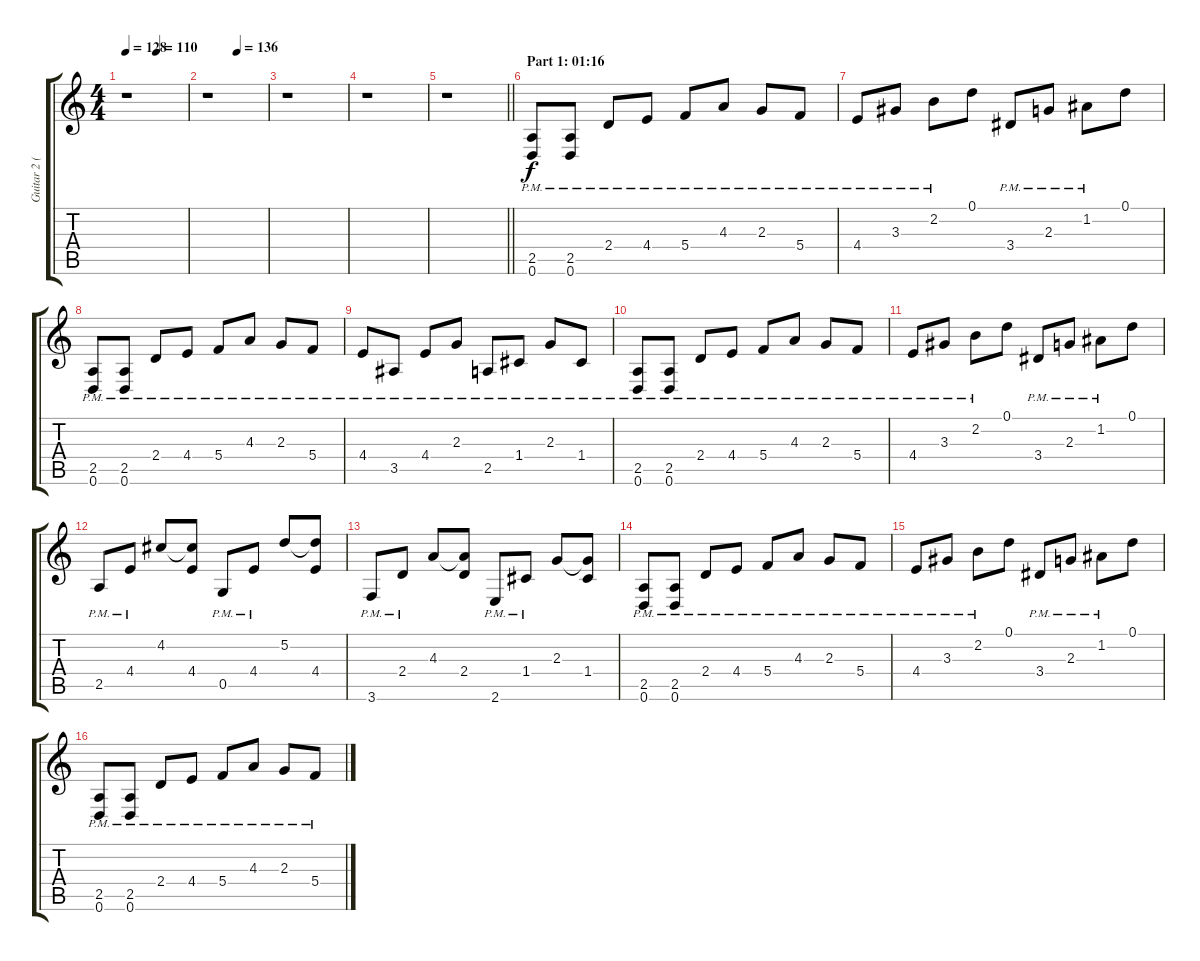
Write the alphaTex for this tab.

\track ("Guitar 2 (Distortion)" "Guitar 2 (") {instrument distortionguitar}
\staff {score tabs}
\tuning (D4 A3 F3 C3 G2 D2) {hide}
\ts (4 4)
\tempo 128
\tempo (110 0.5)
\clef g2
\ks c
r.1{dy f} |
\tempo (136 0.5)
r.1 |
r.1 |
r.1 |
\barLineRight lightlight
r.1 |
\section ("" "Part 1: 01:16")
(2.5{pm} 0.6{pm}).8 (2.5{pm} 0.6{pm}).8 2.4{pm}.8 4.4{pm}.8 5.4{pm}.8 4.3{pm}.8 2.3{pm}.8 5.4{pm}.8 |
4.4{pm}.8 3.3{pm}.8 2.2{pm}.8 0.1.8 3.4{pm}.8 2.3{pm}.8 1.2{pm}.8 0.1.8 |
(2.5{pm} 0.6{pm}).8 (2.5{pm} 0.6{pm}).8 2.4{pm}.8 4.4{pm}.8 5.4{pm}.8 4.3{pm}.8 2.3{pm}.8 5.4{pm}.8 |
4.4{pm}.8 3.5{pm}.8 4.4{pm}.8 2.3{pm}.8 2.5{pm}.8 1.4{pm}.8 2.3{pm}.8 1.4{pm}.8 |
(2.5{pm} 0.6{pm}).8 (2.5{pm} 0.6{pm}).8 2.4{pm}.8 4.4{pm}.8 5.4{pm}.8 4.3{pm}.8 2.3{pm}.8 5.4{pm}.8 |
4.4{pm}.8 3.3{pm}.8 2.2{pm}.8 0.1.8 3.4{pm}.8 2.3{pm}.8 1.2{pm}.8 0.1.8 |
2.5{pm}.8 4.4{pm}.8 4.2.8 (4.2{t} 4.4).8 0.5{pm}.8 4.4{pm}.8 5.2.8 (5.2{t} 4.4).8 |
3.6{pm}.8 2.4{pm}.8 4.3.8 (4.3{t} 2.4).8 2.6{pm}.8 1.4{pm}.8 2.3.8 (2.3{t} 1.4).8 |
(2.5{pm} 0.6{pm}).8 (2.5{pm} 0.6{pm}).8 2.4{pm}.8 4.4{pm}.8 5.4{pm}.8 4.3{pm}.8 2.3{pm}.8 5.4{pm}.8 |
4.4{pm}.8 3.3{pm}.8 2.2{pm}.8 0.1.8 3.4{pm}.8 2.3{pm}.8 1.2{pm}.8 0.1.8 |
(2.5{pm} 0.6{pm}).8 (2.5{pm} 0.6{pm}).8 2.4{pm}.8 4.4{pm}.8 5.4{pm}.8 4.3{pm}.8 2.3{pm}.8 5.4{pm}.8
